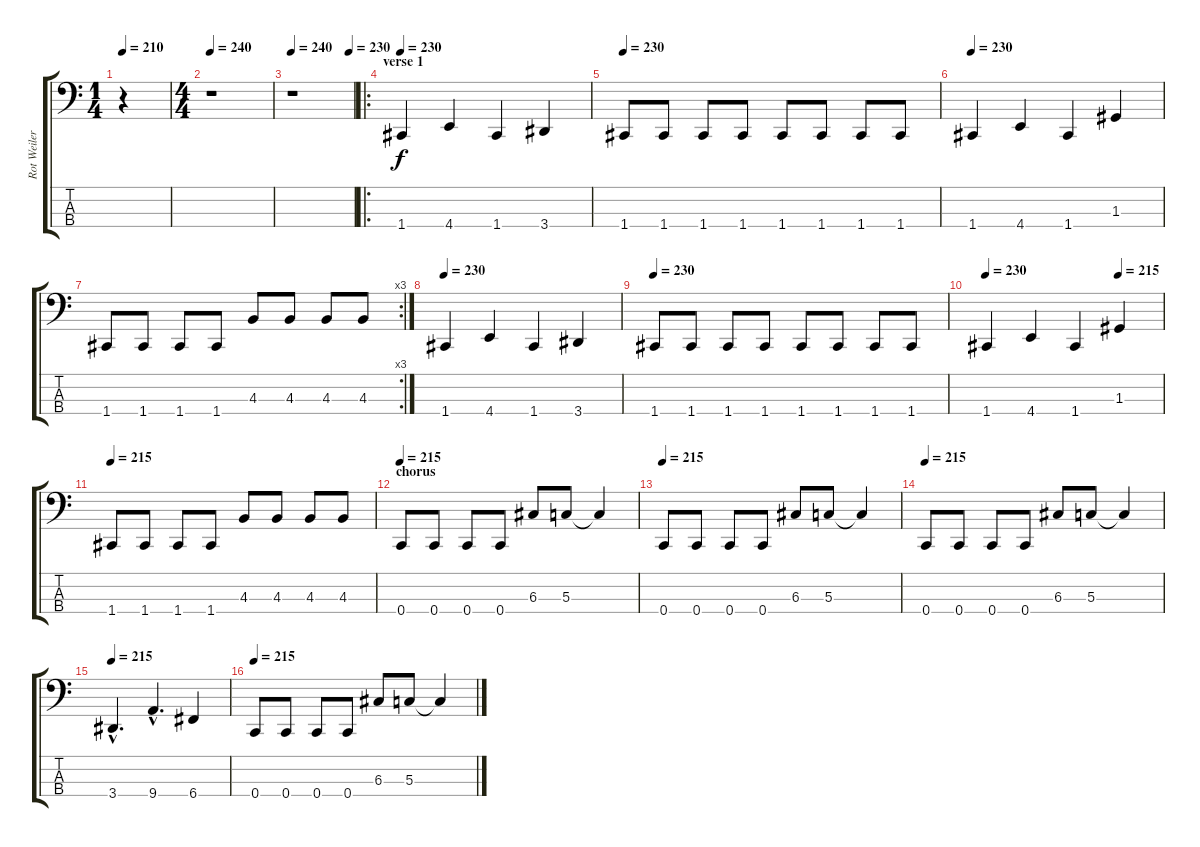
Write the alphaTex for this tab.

\track ("Rot Weiler" "Rot Weiler") {instrument electricbasspick}
\staff {score tabs}
\tuning (F2 C2 G1 C1) {hide}
\ts (1 4)
\tempo 210
\tempo 240
\tempo 210
\clef f4
\ks c
r.4{dy f instrument electricbasspick} |
\ts (4 4)
\tempo 240
r.1 |
\tempo 240
\tempo (230 0.9375)
r.1 |
\ro
\section ("" "verse 1")
\tempo 230
1.4.4 4.4.4 1.4.4 3.4.4 |
\tempo 230
1.4.8 1.4.8 1.4.8 1.4.8 1.4.8 1.4.8 1.4.8 1.4.8 |
\tempo 230
1.4.4 4.4.4 1.4.4 1.3.4 |
\rc 3
1.4.8 1.4.8 1.4.8 1.4.8 4.3.8 4.3.8 4.3.8 4.3.8 |
\tempo 230
1.4.4 4.4.4 1.4.4 3.4.4 |
\tempo 230
1.4.8 1.4.8 1.4.8 1.4.8 1.4.8 1.4.8 1.4.8 1.4.8 |
\tempo 230
\tempo (215 0.75)
1.4.4 4.4.4 1.4.4 1.3.4 |
\tempo 215
1.4.8 1.4.8 1.4.8 1.4.8 4.3.8 4.3.8 4.3.8 4.3.8 |
\section ("" "chorus")
\tempo 215
0.4.8 0.4.8 0.4.8 0.4.8 6.3.8 5.3.8 5.3{t}.4 |
\tempo 215
0.4.8 0.4.8 0.4.8 0.4.8 6.3.8 5.3.8 5.3{t}.4 |
\tempo 215
0.4.8 0.4.8 0.4.8 0.4.8 6.3.8 5.3.8 5.3{t}.4 |
\tempo 215
3.4{hac}.4{d} 9.4{hac}.4{d} 6.4.4 |
\tempo 215
0.4.8 0.4.8 0.4.8 0.4.8 6.3.8 5.3.8 5.3{t}.4
